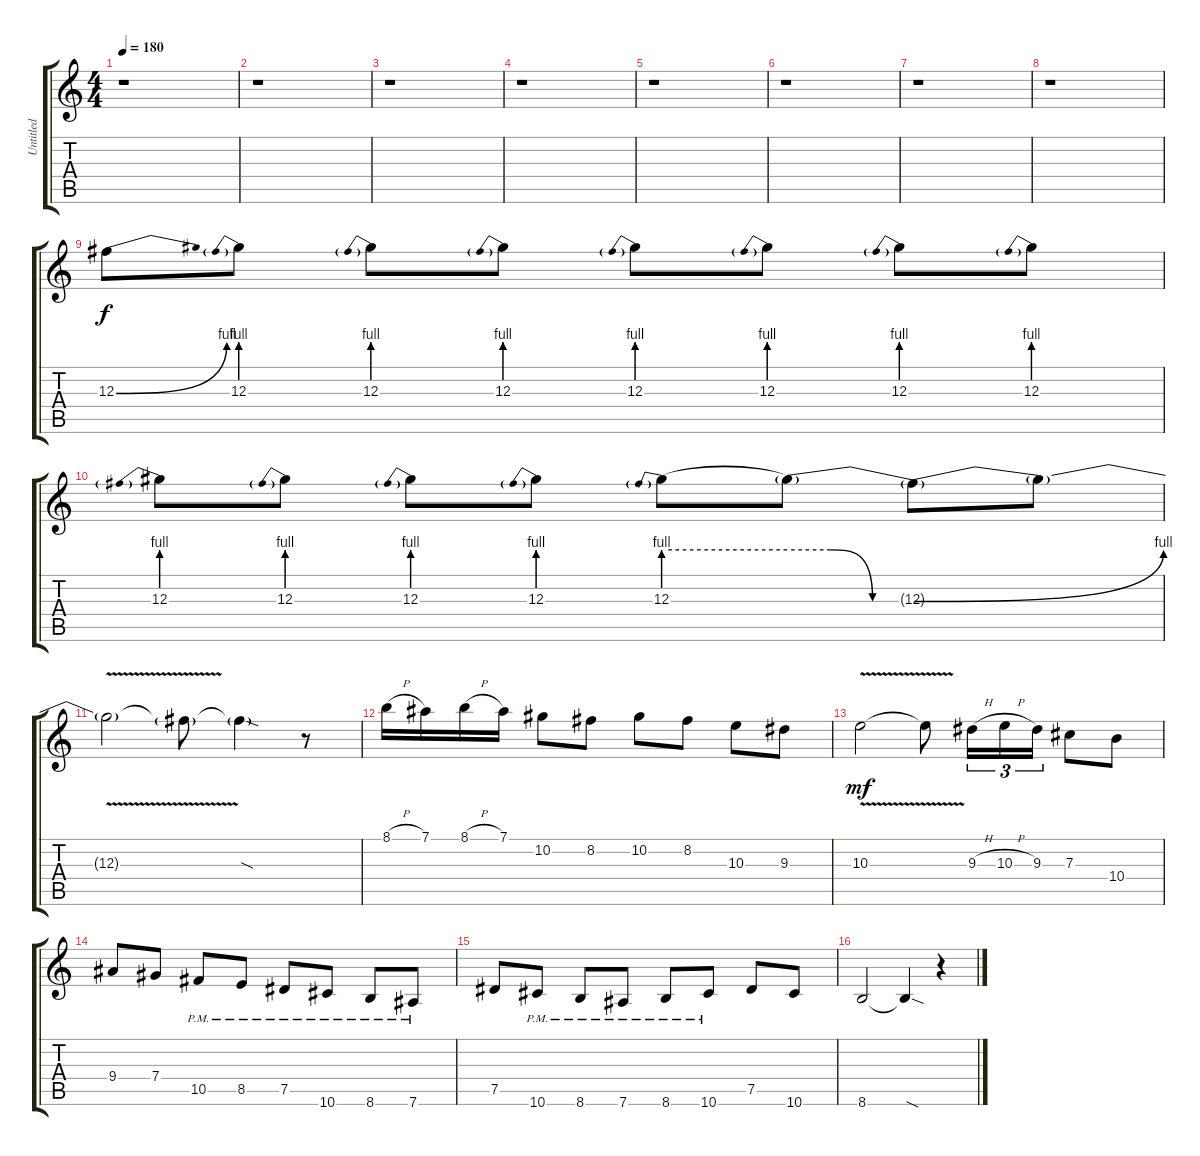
\track ("Untitled" "Untitled") {instrument distortionguitar}
\staff {score tabs}
\tuning (Eb4 Bb3 Gb3 Db3 Ab2 Eb2) {hide}
\ts (4 4)
\tempo 180
\clef g2
\ks c
r.1{dy f} |
r.1 |
r.1 |
r.1 |
r.1 |
r.1 |
r.1 |
r.1 |
12.3{be (bend 0 0 60 4)}.8 12.3{be (prebend 0 4 60 4)}.8 12.3{be (prebend 0 4 60 4)}.8 12.3{be (prebend 0 4 60 4)}.8 12.3{be (prebend 0 4 60 4)}.8 12.3{be (prebend 0 4 60 4)}.8 12.3{be (prebend 0 4 60 4)}.8 12.3{be (prebend 0 4 60 4)}.8 |
12.3{be (prebend 0 4 60 4)}.8 12.3{be (prebend 0 4 60 4)}.8 12.3{be (prebend 0 4 60 4)}.8 12.3{be (prebend 0 4 60 4)}.8 12.3{be (prebend 0 4 60 4)}.8 12.3{be (custom 0 4 20 4 40 0 60 0) t}.8 12.3{be (bend 0 0 60 4) t}.8 12.3{t}.8 |
12.3{v t}.2 12.3{t}.8 12.3{sod t}.4 r.8 |
8.1{h}.16 7.1.16 8.1{h}.16 7.1.16 10.2.8 8.2.8 10.2.8 8.2.8 10.3.8 9.3.8 |
10.3{v}.2{dy mf} 10.3{t}.8 9.3{h}.16{tu (3 2)} 10.3{h}.16{tu (3 2)} 9.3.16{tu (3 2)} 7.3.8 10.4.8 |
9.4.8 7.4.8 10.5{pm}.8 8.5{pm}.8 7.5{pm}.8 10.6{pm}.8 8.6{pm}.8 7.6{pm}.8 |
7.5.8 10.6{pm}.8 8.6{pm}.8 7.6{pm}.8 8.6{pm}.8 10.6{pm}.8 7.5.8 10.6.8 |
8.6.2 8.6{sod t}.4 r.4
